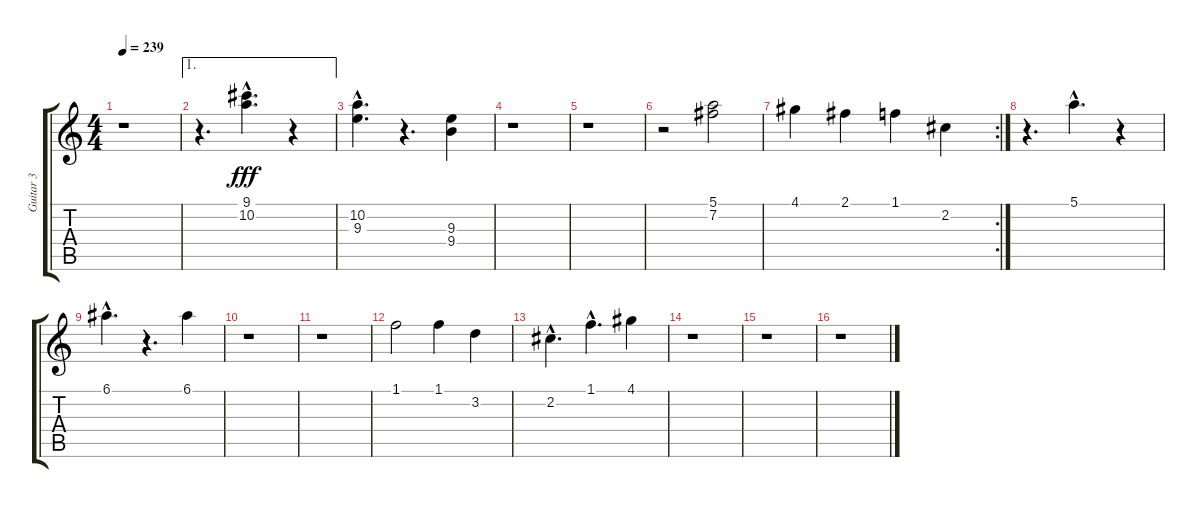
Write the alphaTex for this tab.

\track ("Guitar 3" "Guitar 3") {instrument distortionguitar}
\staff {score tabs}
\tuning (E4 B3 G3 D3 A2 E2) {hide}
\ts (4 4)
\tempo 239
\clef g2
\ks c
r.1{dy fff} |
\ae 1
r.4{d} (9.1{hac} 10.2{hac}).4{d} r.4 |
(10.2{hac} 9.3{hac}).4{d} r.4{d} (9.3 9.4).4 |
r.1 |
r.1 |
r.2 (5.1 7.2).2 |
\rc 2
4.1.4 2.1.4 1.1.4 2.2.4 |
r.4{d} 5.1{hac}.4{d} r.4 |
6.1{hac}.4{d} r.4{d} 6.1.4 |
r.1 |
r.1 |
1.1.2 1.1.4 3.2.4 |
2.2{hac}.4{d} 1.1{hac}.4{d} 4.1.4 |
r.1 |
r.1 |
r.1
